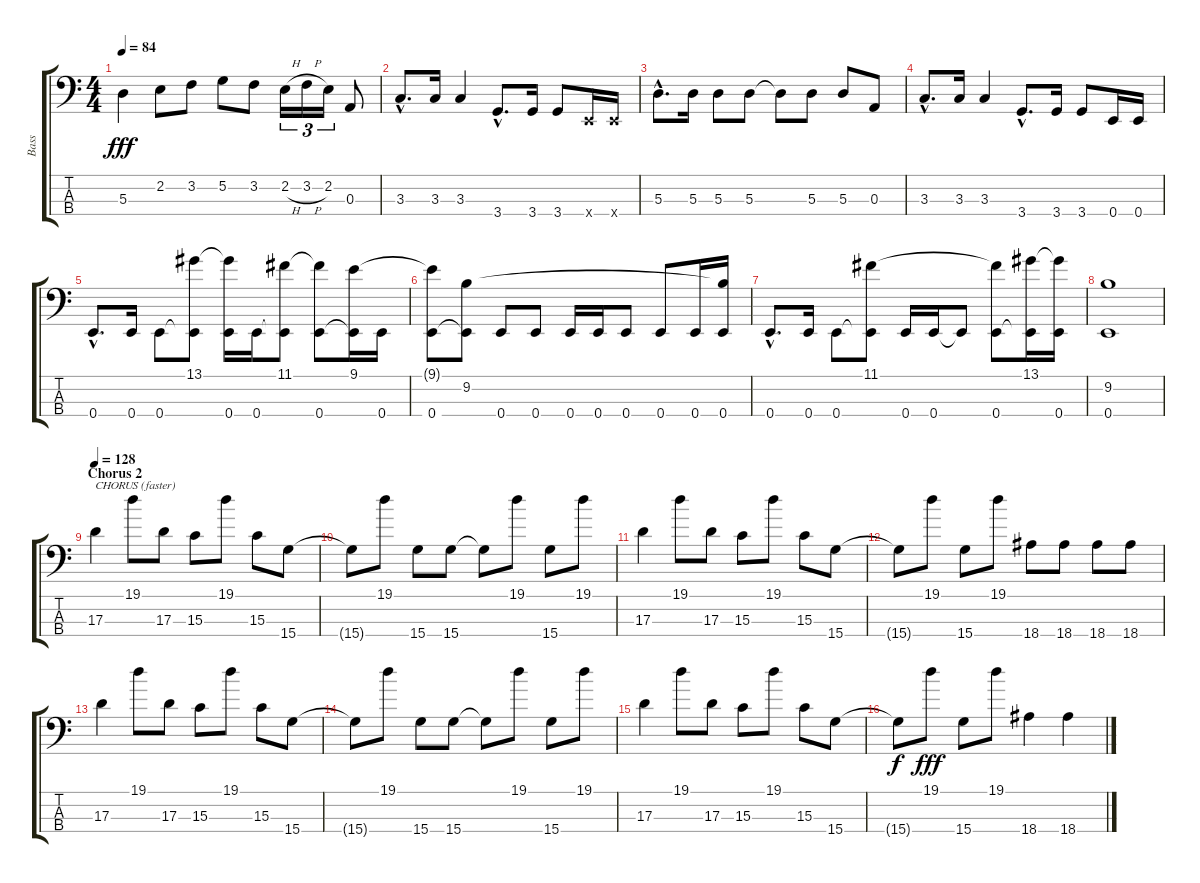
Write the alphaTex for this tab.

\track ("Bass" "Bass") {instrument electricbassfinger}
\staff {score tabs}
\tuning (G2 D2 A1 E1) {hide}
\ts (4 4)
\tempo 84
\clef f4
\ks c
5.3.4{dy fff} 2.2.8 3.2.8 5.2.8 3.2.8 2.2{h}.16{tu (3 2)} 3.2{h}.16{tu (3 2)} 2.2.16{tu (3 2)} 0.3.8 |
3.3{hac}.8{d} 3.3.16 3.3.4 3.4{hac}.8{d} 3.4.16 3.4.8 0.4{x}.16 0.4{x}.16 |
5.3{hac}.8{d} 5.3.16 5.3.8 5.3.8 5.3{t}.8 5.3.8 5.3.8 0.3.8 |
3.3{hac}.8{d} 3.3.16 3.3.4 3.4{hac}.8{d} 3.4.16 3.4.8 0.4.16 0.4.16 |
0.4{hac}.8{d} 0.4.16 0.4.8 (13.1 0.4{t}).8 (13.1{t} 0.4).16 0.4.16 (11.1 0.4{t}).8 (11.1{t} 0.4).8 (9.1 0.4{t}).16 0.4.16 |
(9.1{t} 0.4).8 (9.2 0.4{t}).8 0.4.8 0.4.8 0.4.16 0.4.16 0.4.8 0.4.8 0.4.16 (9.2{t} 0.4).16 |
0.4{hac}.8{d} 0.4.16 0.4.8 (11.1 0.4{t}).8 0.4.16 0.4.16 0.4{t}.8 (11.1{t} 0.4).8 (13.1 0.4{t}).16 (13.1{t} 0.4).16 |
(9.2 0.4).1 |
\section ("" "Chorus 2")
\tempo 128
17.3.4{txt "CHORUS (faster)"} 19.1.8 17.3.8 15.3.8 19.1.8 15.3.8 15.4.8 |
15.4{t}.8 19.1.8 15.4.8 15.4.8 15.4{t}.8 19.1.8 15.4.8 19.1.8 |
17.3.4 19.1.8 17.3.8 15.3.8 19.1.8 15.3.8 15.4.8 |
15.4{t}.8 19.1.8 15.4.8 19.1.8 18.4.8 18.4.8 18.4.8 18.4.8 |
17.3.4 19.1.8 17.3.8 15.3.8 19.1.8 15.3.8 15.4.8 |
15.4{t}.8 19.1.8 15.4.8 15.4.8 15.4{t}.8 19.1.8 15.4.8 19.1.8 |
17.3.4 19.1.8 17.3.8 15.3.8 19.1.8 15.3.8 15.4.8 |
15.4{t}.8{dy f} 19.1.8{dy fff} 15.4.8 19.1.8 18.4.4 18.4.4
